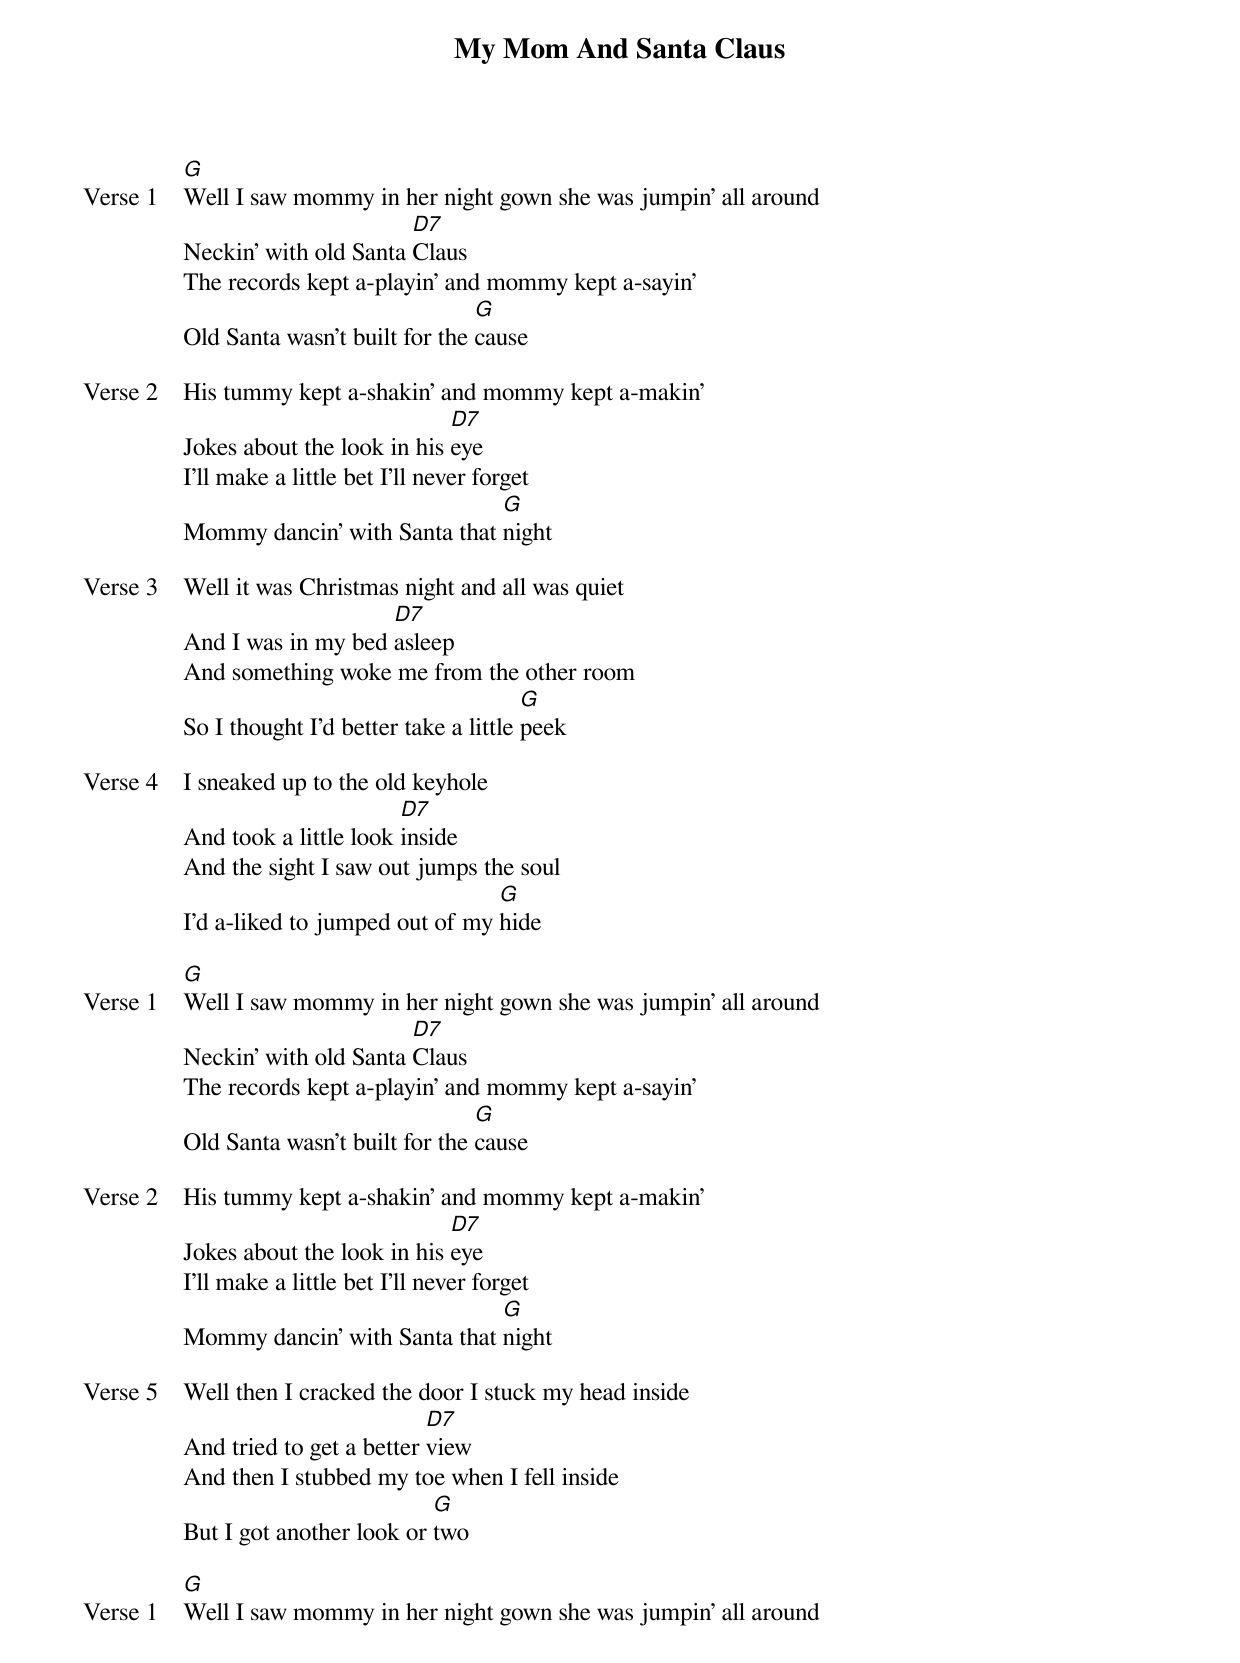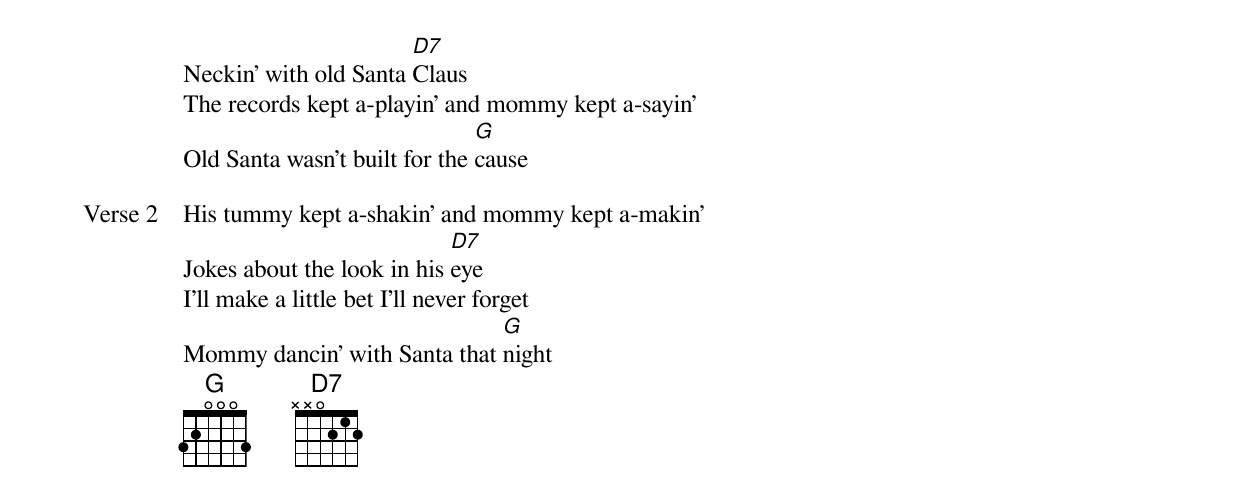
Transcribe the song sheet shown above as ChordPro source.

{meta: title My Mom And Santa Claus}
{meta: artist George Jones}
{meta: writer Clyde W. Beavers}

{start_of_verse: Verse 1}
[G]Well I saw mommy in her night gown she was jumpin' all around
Neckin' with old Santa [D7]Claus
The records kept a-playin' and mommy kept a-sayin'
Old Santa wasn't built for the [G]cause
{end_of_verse}

{start_of_verse: Verse 2}
His tummy kept a-shakin' and mommy kept a-makin'
Jokes about the look in his [D7]eye
I'll make a little bet I'll never forget
Mommy dancin' with Santa that [G]night
{end_of_verse}

{start_of_verse: Verse 3}
Well it was Christmas night and all was quiet
And I was in my bed [D7]asleep
And something woke me from the other room
So I thought I'd better take a little [G]peek
{end_of_verse}

{start_of_verse: Verse 4}
I sneaked up to the old keyhole
And took a little look [D7]inside
And the sight I saw out jumps the soul
I'd a-liked to jumped out of my [G]hide
{end_of_verse}

{start_of_verse: Verse 1}
[G]Well I saw mommy in her night gown she was jumpin' all around
Neckin' with old Santa [D7]Claus
The records kept a-playin' and mommy kept a-sayin'
Old Santa wasn't built for the [G]cause
{end_of_verse}

{start_of_verse: Verse 2}
His tummy kept a-shakin' and mommy kept a-makin'
Jokes about the look in his [D7]eye
I'll make a little bet I'll never forget
Mommy dancin' with Santa that [G]night
{end_of_verse}

{start_of_verse: Verse 5}
Well then I cracked the door I stuck my head inside
And tried to get a better [D7]view
And then I stubbed my toe when I fell inside
But I got another look or [G]two
{end_of_verse}

{start_of_verse: Verse 1}
[G]Well I saw mommy in her night gown she was jumpin' all around
Neckin' with old Santa [D7]Claus
The records kept a-playin' and mommy kept a-sayin'
Old Santa wasn't built for the [G]cause
{end_of_verse}

{start_of_verse: Verse 2}
His tummy kept a-shakin' and mommy kept a-makin'
Jokes about the look in his [D7]eye
I'll make a little bet I'll never forget
Mommy dancin' with Santa that [G]night
{end_of_verse}
